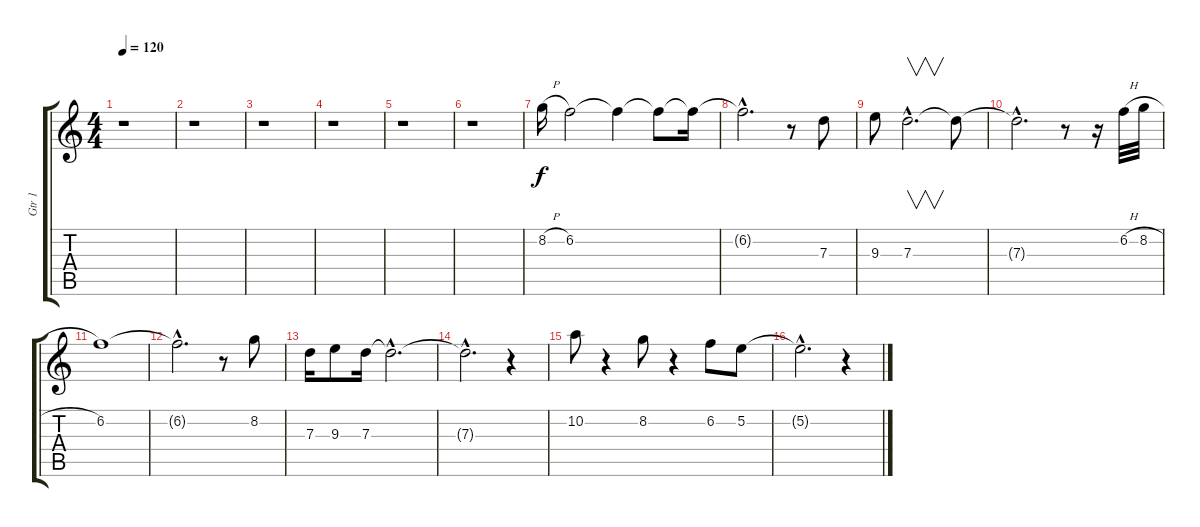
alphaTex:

\track ("Gtr 1" "Gtr 1") {instrument distortionguitar}
\staff {score tabs}
\tuning (E4 B3 G3 D3 A2 E2) {hide}
\ts (4 4)
\tempo 120
\clef g2
\ks c
r.1{dy f instrument distortionguitar} |
r.1 |
r.1 |
r.1 |
r.1 |
r.1 |
8.2{h}.16 6.2.2 6.2{t}.4 6.2{t}.8 6.2{t}.16 |
6.2{hac t}.2{d} r.8 7.3.8 |
9.3.8 7.3{hac}.2{v d} 7.3{t}.8 |
7.3{hac t}.2{d} r.8 r.16 6.2{h}.32 8.2{h}.32 |
6.2.1 |
6.2{hac t}.2{d} r.8 8.2.8 |
7.3.16 9.3.8 7.3.16 7.3{hac t}.2{d} |
7.3{hac t}.2{d} r.4 |
10.2.8 r.4 8.2.8 r.4 6.2.8 5.2.8 |
5.2{hac t}.2{d} r.4
